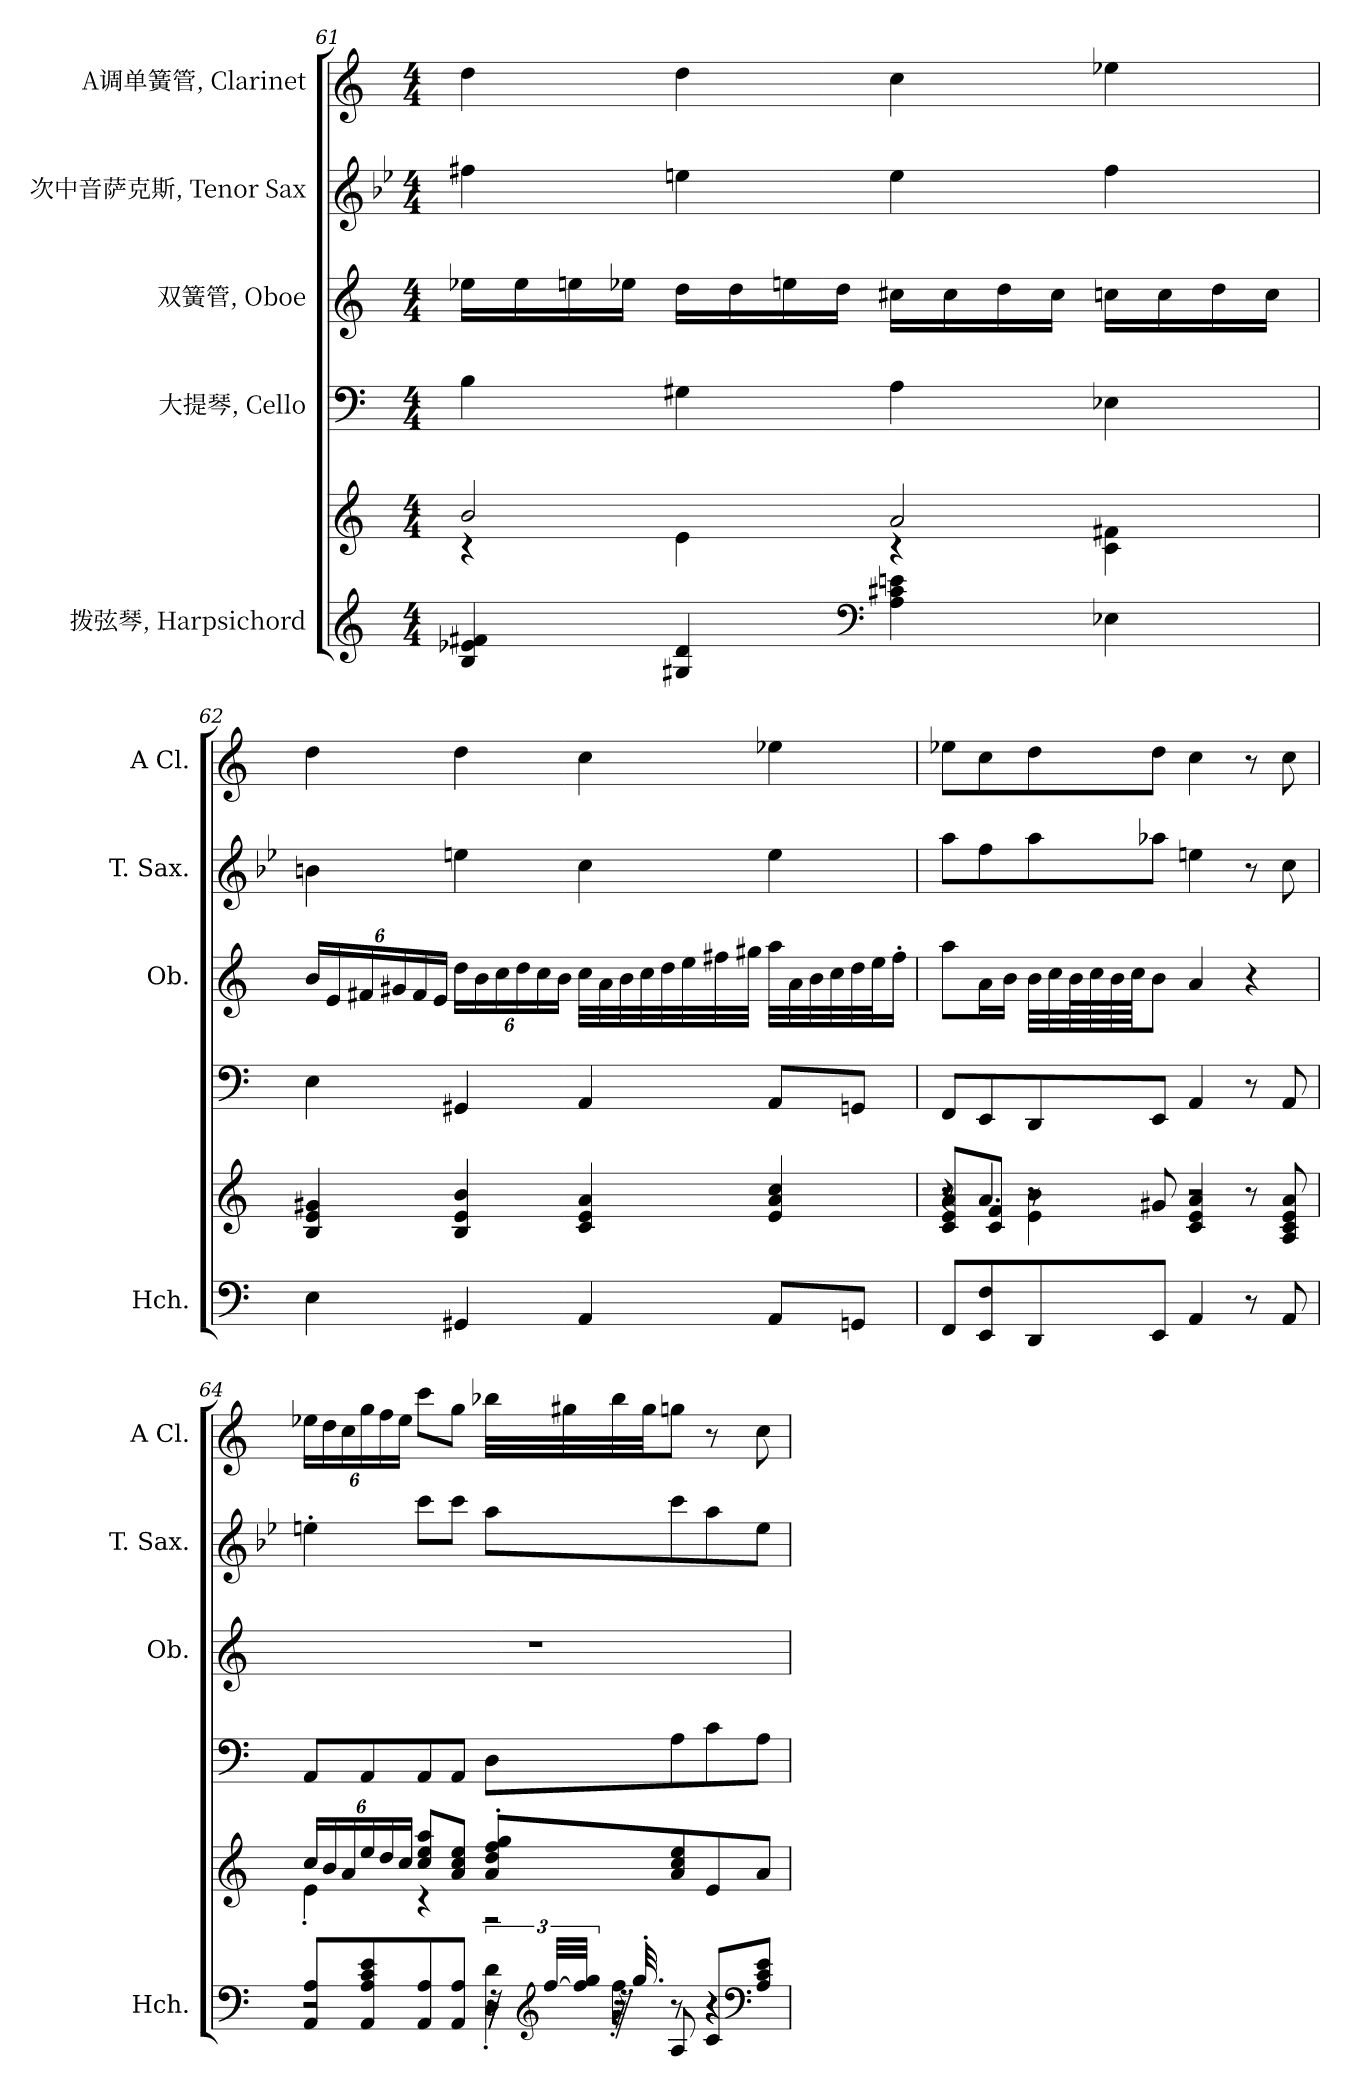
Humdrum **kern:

**kern	**kern	**kern	**kern	**kern	**kern
*part5	*part5	*part4	*part3	*part2	*part1
*staff6	*staff5	*staff4	*staff3	*staff2	*staff1
*I"拨弦琴, Harpsichord	*	*I"大提琴, Cello	*I"双簧管, Oboe	*I"次中音萨克斯, Tenor Sax	*I"A调单簧管, Clarinet
*I'Hch.	*	*	*I'Ob.	*I'T. Sax.	*I'A Cl.
!!LO:PB:g=z
*clefG2	*clefG2	*clefF4	*clefG2	*clefG2	*clefG2
*	*	*	*	*ITrd8c14	*ITrd2c3
*k[]	*k[]	*k[]	*k[]	*k[b-e-]	*k[f#c#g#]
*M4/4	*M4/4	*M4/4	*M4/4	*M4/4	*M4/4
=61	=61	=61	=61	=61	=61
*	*^	*	*	*	*
4B/ 4e-X/ 4f#X/	2b/	4r	4B\	16ee-X\LL	4f#X\	4b\
.	.	.	.	16ee-\	.	.
.	.	.	.	16een\	.	.
.	.	.	.	16ee-X\JJ	.	.
4G#X/ 4d/	.	4e\	4G#X\	16dd\LL	4en\	4b\
.	.	.	.	16dd\	.	.
.	.	.	.	16een\	.	.
.	.	.	.	16dd\JJ	.	.
*clefF4	*	*	*	*	*	*
4A\ 4c#X\ 4en\	2a/	4r	4A\	16cc#X\LL	4e\	4a\
.	.	.	.	16cc#\	.	.
.	.	.	.	16dd\	.	.
.	.	.	.	16cc#\JJ	.	.
4E-X\	.	4c\ 4f#X\	4E-X\	16ccn\LL	4f#\	4ccn\
.	.	.	.	16cc\	.	.
.	.	.	.	16dd\	.	.
.	.	.	.	16cc\JJ	.	.
*	*v	*v	*	*	*	*
!!LO:LB:g=z
=62	=62	=62	=62	=62	=62
*	*	*	*Xbrackettup	*	*
4E\	4B/ 4e/ 4g#X/	4E\	24b/LL	4Bn\	4b\
.	.	.	24e/	.	.
.	.	.	24f#X/	.	.
.	.	.	24g#X/	.	.
.	.	.	24f#/	.	.
.	.	.	24e/JJ	.	.
4GG#X/	4B/ 4e/ 4b/	4GG#X/	24dd\LL	4en\	4b\
.	.	.	24b\	.	.
.	.	.	24cc\	.	.
.	.	.	24dd\	.	.
.	.	.	24cc\	.	.
.	.	.	24b\JJ	.	.
4AA/	4c/ 4e/ 4a/	4AA/	32cc\LLL	4c\	4a\
.	.	.	32a\	.	.
.	.	.	32b\	.	.
.	.	.	32cc\	.	.
.	.	.	32dd\	.	.
.	.	.	32ee\	.	.
.	.	.	32ff#X\	.	.
.	.	.	32gg#X\JJJ	.	.
8AA/L	4e/ 4a/ 4cc/	8AA/L	32aa\LLL	4e\	4ccn\
.	.	.	32a\	.	.
.	.	.	32b\	.	.
.	.	.	32cc\	.	.
8GGn/J	.	8GGn/J	32dd\	.	.
.	.	.	32ee\J	.	.
.	.	.	16ff#'\JJ	.	.
!!LO:PB:g=z
=63	=63	=63	=63	=63	=63
*	*^	*	*	*	*
*	*	*^	*	*	*	*
8FF/L	8r	4r	8c/ 8e/ 8a/L	8FF/L	8aa\L	8a\L	8ccn\L
8EE/ 8F/	4.a'/	.	8c/ 8f/J	8EE/	16a\L	8f\	8a\
.	.	.	.	.	16b\JJ	.	.
8DD/	.	4e\ 4b\	8r	8DD/	32b\LLL	8a\	8b\
.	.	.	.	.	32cc\	.	.
.	.	.	.	.	64b\L	.	.
.	.	.	.	.	64cc\	.	.
.	.	.	.	.	64b\	.	.
.	.	.	.	.	64cc\JJJ	.	.
8EE/J	.	.	8g#X/	8EE/J	8b\J	8a-X\J	8b\J
4AA/	2r	2r	4c/ 4e/ 4a/	4AA/	4a/	4en\	4a\
8r	.	.	8r	8r	4r	8r	8r
8AA/	.	.	8A/ 8c/ 8e/ 8a/	8AA/	.	8c\	8a\
*	*v	*v	*v	*	*	*	*
=64	=64	=64	=64	=64	=64
*^	*	*	*	*	*
*	*^	*	*	*	*	*
*	*	*^	*	*	*	*	*
*	*	*	*	*Xbrackettup	*	*	*	*Xbrackettup
*	*	*	*	*^	*	*	*	*
2r	2r	8AA/ 8A/L	2r	24cc/LL	4e'\	8AA/L	1r	4en'\	24ccn\LL
.	.	.	.	24b/	.	.	.	.	24b\
.	.	.	.	24a/	.	.	.	.	24a\
.	.	8AA/ 8A/ 8c/ 8e/	.	24ee/	.	8AA/	.	.	24ee\
.	.	.	.	24dd/	.	.	.	.	24dd\
.	.	.	.	24cc/JJ	.	.	.	.	24cc\JJ
.	.	8AA/ 8A/	.	8cc/ 8ee/ 8aa/L	4r	8AA/	.	8cc\L	8aa\L
.	.	8AA/ 8A/J	.	8a/ 8cc/ 8ee/J	.	8AA/J	.	8cc\J	8ee\J
16r	16r	48r	4D\' 4d\'	8a/' 8dd/' 8ff/' 8gg/'L	2r	8D\L	.	8a\L	32ggn\LLL
*clefG2	*	*	*	*	*	*	*	*	*
.	.	[48ff/LLL	.	.	.	.	.	.	.
.	.	.	.	.	.	.	.	.	32ee#X\
.	.	48ff/] 48gg/JJJ	.	.	.	.	.	.	.
64r	8.ff'\	16r	.	.	.	.	.	.	32gg\
32.gg'/	.	.	.	.	.	.	.	.	.
.	.	.	.	.	.	.	.	.	32ee#\JJ
8r	.	8A/	.	8a/ 8cc/ 8ee/	.	8A\	.	8cc\	8een\J
4r	4r	8c/L	4r	8e/	.	8c\	.	8a\	8r
*clefF4	*	*	*	*	*	*	*	*	*
.	.	8A/ 8c/ 8e/J	.	8a/J	.	8A\J	.	8e\J	8a\
*v	*v	*v	*v	*	*	*	*	*	*
*	*v	*v	*	*	*	*
=	=	=	=	=	=
*-	*-	*-	*-	*-	*-
